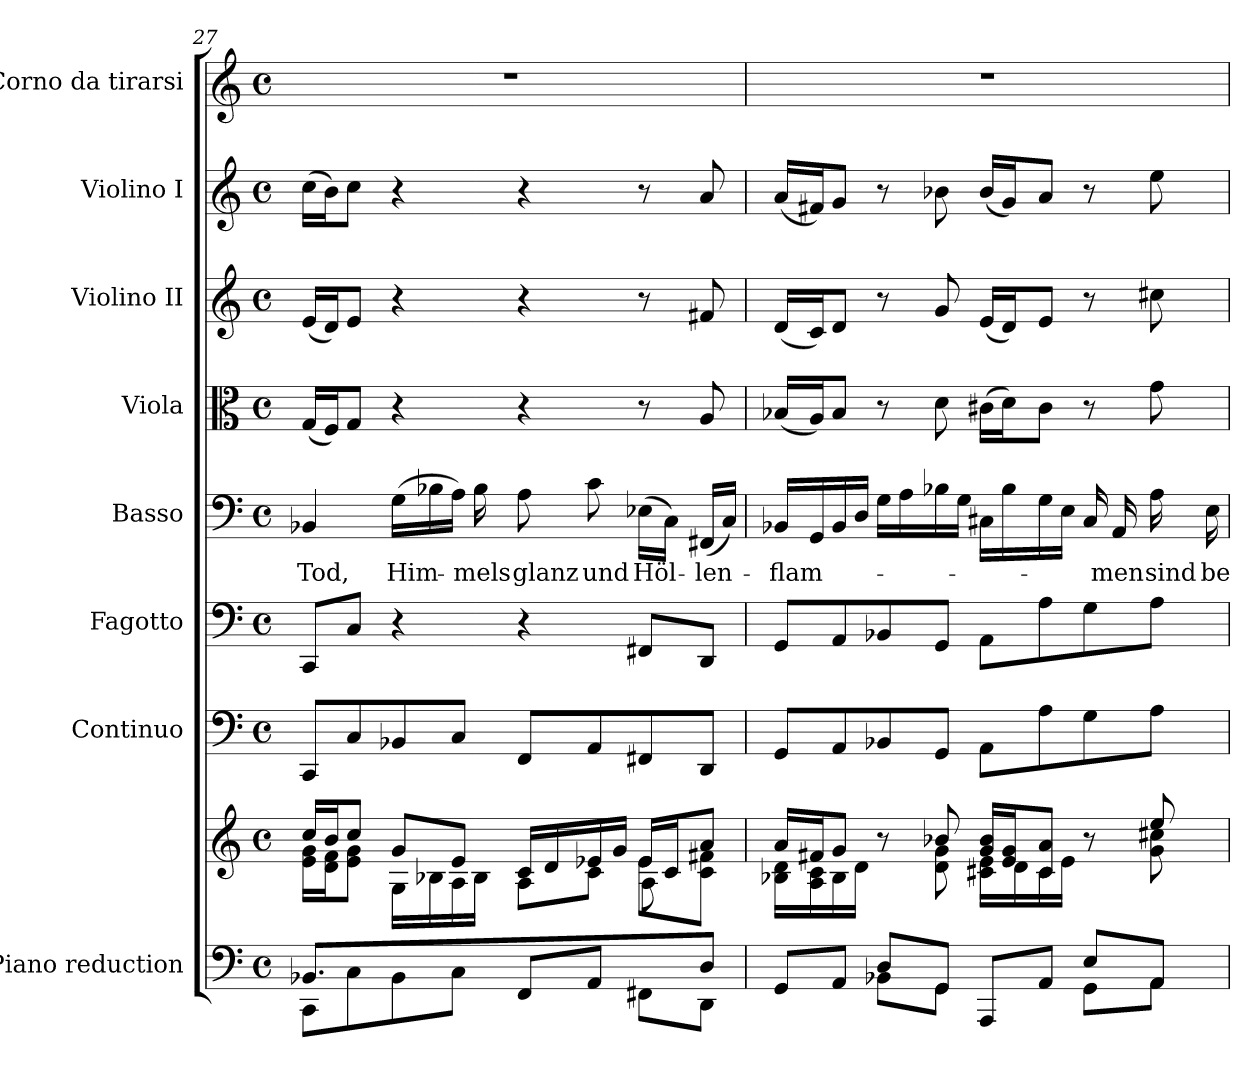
**kern	**kern	**kern	**kern	**kern	**text	**kern	**kern	**kern	**kern
*part8	*part8	*part7	*part6	*part5	*part5	*part4	*part3	*part2	*part1
*staff9	*staff8	*staff7	*staff6	*staff5	*staff5	*staff4	*staff3	*staff2	*staff1
*I"Piano reduction	*	*I"Continuo	*I"Fagotto	*I"Basso	*	*I"Viola	*I"Violino II	*I"Violino I	*I"Corno da tirarsi
*I'Pno	*	*	*	*	*	*	*	*	*
*clefF4	*clefG2	*clefF4	*clefF4	*clefF4	*	*clefC3	*clefG2	*clefG2	*clefG2
*	*	*	*	*	*	*	*	*	*ITrd7c12
*k[]	*k[]	*k[]	*k[]	*k[]	*	*k[]	*k[]	*k[]	*k[]
*M4/4	*M4/4	*M4/4	*M4/4	*M4/4	*	*M4/4	*M4/4	*M4/4	*M4/4
*met(c)	*met(c)	*met(c)	*met(c)	*met(c)	*	*met(c)	*met(c)	*met(c)	*met(c)
=27	=27	=27	=27	=27	=27	=27	=27	=27	=27
*^	*^	*	*	*	*	*	*	*	*
*	*	*	*^	*	*	*	*	*	*	*	*
!	!	!	!	!	!	!	!	!LO:LY:b	!	!	!	!
8.BB-X/L	8CC\L	16cc/LL	16e\ 16g\LL	8.ryy	8CC/L	8CC/L	4BB-X/	Tod,	(<16G/LL	(<16e/LL	(>16cc\LL	1r
.	.	16b/J	16d\ 16f\J	.	.	.	.	.	16F/J)	16d/J)	16b\J)	.
.	8C\	8cc/J	8e\ 8g\J	.	8C/	8C/J	.	.	8G/J	8e/J	8cc\J	.
16ryy	.	.	.	16d\Jk	.	.	.	.	.	.	.	.
!	!	!	!	!	!	!	!	!LO:LY:b	!	!	!	!
4ryy	8BB-\	8g/L	16G\LL	2ryy	8BB-X/	4r	(>16G\LL	Him-	4r	4r	4r	.
.	.	.	16B-X\	.	.	.	16B-X\	.	.	.	.	.
.	8C\J	8e/J	16A\	.	8C/J	.	16A\JJ)	.	.	.	.	.
!	!	!	!	!	!	!	!	!LO:LY:b	!	!	!	!
.	.	.	16B-\JJ	.	.	.	16B-\	-mels	.	.	.	.
!	!	!	!	!	!	!	!	!LO:LY:b	!	!	!	!
4ryy	8FF/L	16c/LL	8A\L	.	8FF/L	4r	8A\	glanz	4r	4r	4r	.
.	.	16d/	.	.	.	.	.	.	.	.	.	.
!	!	!	!	!	!	!	!	!LO:LY:b	!	!	!	!
.	8AA/J	16e-X/	8c\J	.	8AA/	.	8c\	und	.	.	.	.
.	.	16g/JJ	.	.	.	.	.	.	.	.	.	.
!	!	!	!	!	!	!	!	!LO:LY:b	!	!	!	!
8ryy	8FF#X\L	16e-/LL	8e-\L	8A\L	8FF#X/	8FF#X/L	(>16E-X\LL	Höl-	8r	8r	8r	.
.	.	16c/J	.	.	.	.	16C\JJ)	.	.	.	.	.
!	!	!	!	!	!	!	!	!LO:LY:b	!	!	!	!
8D/J	8DD\J	8a/J	8c\ 8f#X\J	8ryy	8DD/J	8DD/J	(<16FF#X/LL	-len-	8A/	8f#X/	8a/	.
.	.	.	.	.	.	.	16C/JJ)	.	.	.	.	.
*	*	*	*v	*v	*	*	*	*	*	*	*	*
!!LO:LB:g=z
=28	=28	=28	=28	=28	=28	=28	=28	=28	=28	=28	=28
!	!	!	!	!	!	!	!LO:LY:b	!	!	!	!
8GG/L	4ryy	16a/LL	16B-X\ 16d\LL	8GG/L	8GG/L	16BB-X/LL	-flam-	(<16B-X/LL	(<16d/LL	(<16a/LL	1r
.	.	16f#X/J	16A\ 16c\	.	.	16GG/	.	16A/J)	16c/J)	16f#X/J)	.
8AA/J	.	8g/J	16B-\	8AA/	8AA/	16BB-/	.	8B-/J	8d/J	8g/J	.
.	.	.	16d\JJ	.	.	16D/JJ	.	.	.	.	.
8D/L	8BB-X\L	8r	8ryy	8BB-X/	8BB-X/	16G\LL	.	8r	8r	8r	.
.	.	.	.	.	.	16A\	.	.	.	.	.
8GG/J	8GG\J	8b-X/	8d\ 8g\	8GG/J	8GG/J	16B-X\	.	8d\	8g/	8b-X\	.
.	.	.	.	.	.	16G\JJ	.	.	.	.	.
8AAA/L	4ryy	16g/ 16b-/LL	16c#X\ 16e\LL	8AA\L	8AA\L	16C#X\LL	.	(>16c#X\LL	(<16e/LL	(<16b-/LL	.
.	.	16e/ 16g/J	16d\	.	.	16B-\	.	16d\J)	16d/J)	16g/J)	.
8AA/J	.	8c#/ 8a/J	16c#\	8A\	8A\	16G\	.	8c#\J	8e/J	8a/J	.
.	.	.	16e\JJ	.	.	16E\JJ	.	.	.	.	.
8E/L	8GG\L	8r	8ryy	8G\	8G\	16C#/	.	8r	8r	8r	.
!	!	!	!	!	!	!	!LO:LY:b	!	!	!	!
.	.	.	.	.	.	16AA/	-men	.	.	.	.
!	!	!	!	!	!	!	!LO:LY:b	!	!	!	!
8AA/J	8AA\J	8ee/	8g\ 8cc#X\	8A\J	8A\J	16A\	sind	8g\	8cc#X\	8ee\	.
!	!	!	!	!	!	!	!LO:LY:b	!	!	!	!
.	.	.	.	.	.	16E\	be-	.	.	.	.
*v	*v	*	*	*	*	*	*	*	*	*	*
*	*v	*v	*	*	*	*	*	*	*	*
=	=	=	=	=	=	=	=	=	=
*-	*-	*-	*-	*-	*-	*-	*-	*-	*-
